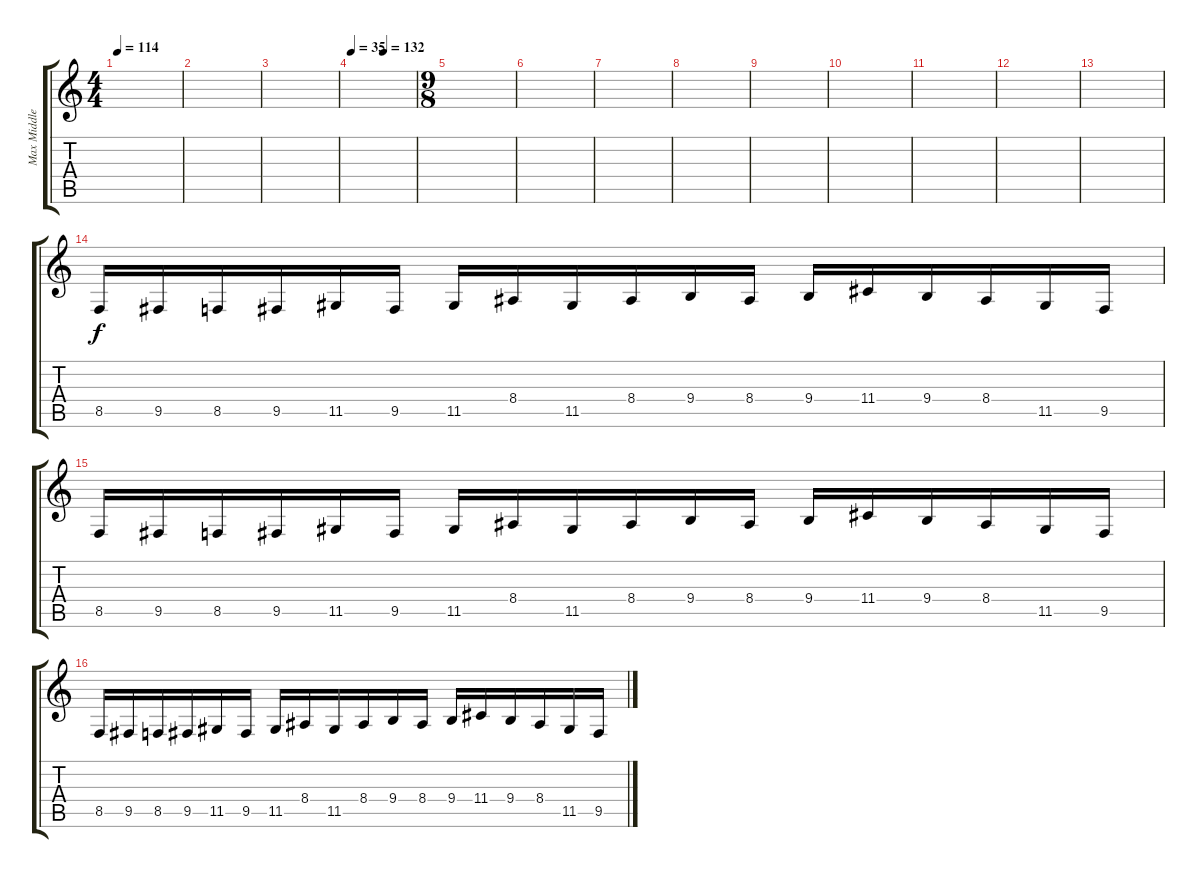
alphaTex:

\track ("Max Middleton" "Max Middle") {instrument lead8bassandlead}
\staff {score tabs}
\tuning (E4 B3 G3 D3 A2 E2) {hide}
\ts (4 4)
\tempo 114
\clef g2
\ks c
|
|
|
\tempo 35
\tempo (132 0.5)
|
\ts (9 8)
|
|
|
|
|
|
|
|
|
8.5.16 9.5.16 8.5.16 9.5.16 11.5.16 9.5.16 11.5.16 8.4.16 11.5.16 8.4.16 9.4.16 8.4.16 9.4.16 11.4.16 9.4.16 8.4.16 11.5.16 9.5.16 |
8.5.16 9.5.16 8.5.16 9.5.16 11.5.16 9.5.16 11.5.16 8.4.16 11.5.16 8.4.16 9.4.16 8.4.16 9.4.16 11.4.16 9.4.16 8.4.16 11.5.16 9.5.16 |
8.5.16 9.5.16 8.5.16 9.5.16 11.5.16 9.5.16 11.5.16 8.4.16 11.5.16 8.4.16 9.4.16 8.4.16 9.4.16 11.4.16 9.4.16 8.4.16 11.5.16 9.5.16
